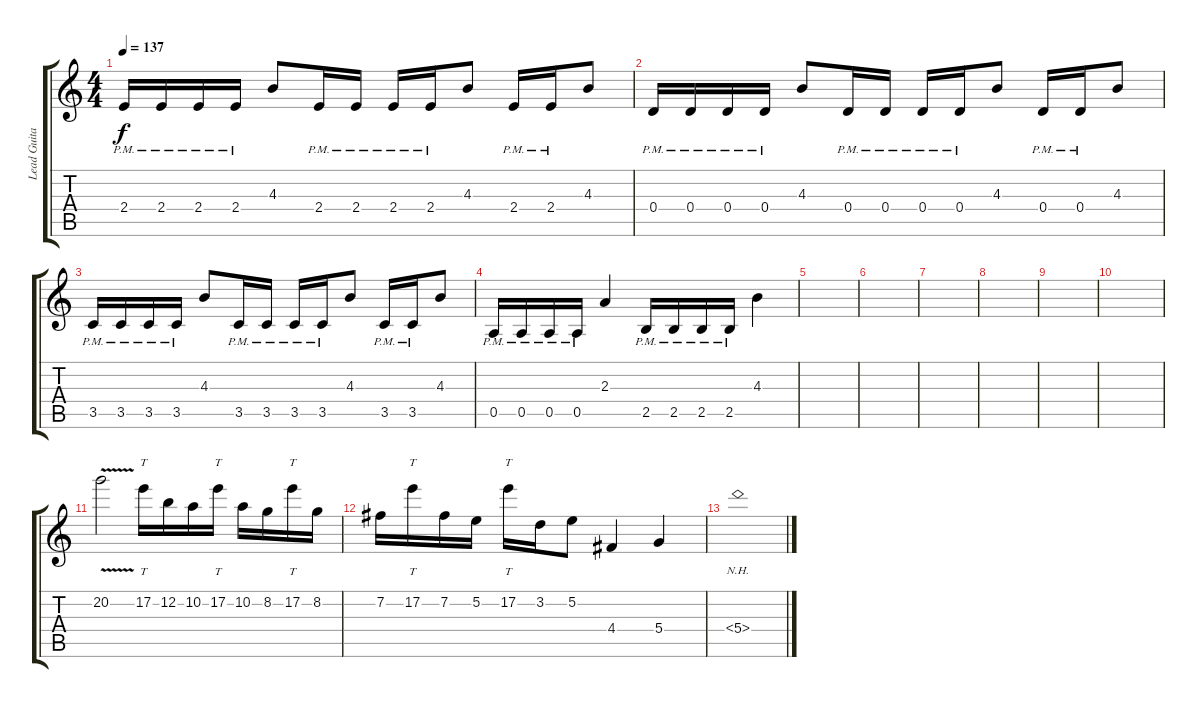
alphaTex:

\track ("Lead Guitar 1" "Lead Guita") {instrument distortionguitar}
\staff {score tabs}
\tuning (E4 B3 G3 D3 A2 E2) {hide}
\ts (4 4)
\tempo 137
\clef g2
\ks c
2.4{pm}.16{dy f} 2.4{pm}.16 2.4{pm}.16 2.4{pm}.16 4.3.8 2.4{pm}.16 2.4{pm}.16 2.4{pm}.16 2.4{pm}.16 4.3.8 2.4{pm}.16 2.4{pm}.16 4.3.8 |
0.4{pm}.16 0.4{pm}.16 0.4{pm}.16 0.4{pm}.16 4.3.8 0.4{pm}.16 0.4{pm}.16 0.4{pm}.16 0.4{pm}.16 4.3.8 0.4{pm}.16 0.4{pm}.16 4.3.8 |
3.5{pm}.16 3.5{pm}.16 3.5{pm}.16 3.5{pm}.16 4.3.8 3.5{pm}.16 3.5{pm}.16 3.5{pm}.16 3.5{pm}.16 4.3.8 3.5{pm}.16 3.5{pm}.16 4.3.8 |
0.5{pm}.16 0.5{pm}.16 0.5{pm}.16 0.5{pm}.16 2.3.4 2.5{pm}.16 2.5{pm}.16 2.5{pm}.16 2.5{pm}.16 4.3.4 |
|
|
|
|
|
|
20.2{v}.2 17.2.16{tt} 12.2.16 10.2.16 17.2.16{tt} 10.2.16 8.2.16 17.2.16{tt} 8.2.16 |
7.2.16 17.2.16{tt} 7.2.16 5.2.16 17.2.16{tt} 3.2.16 5.2.8 4.4.4 5.4.4 |
5.4{nh}.1
